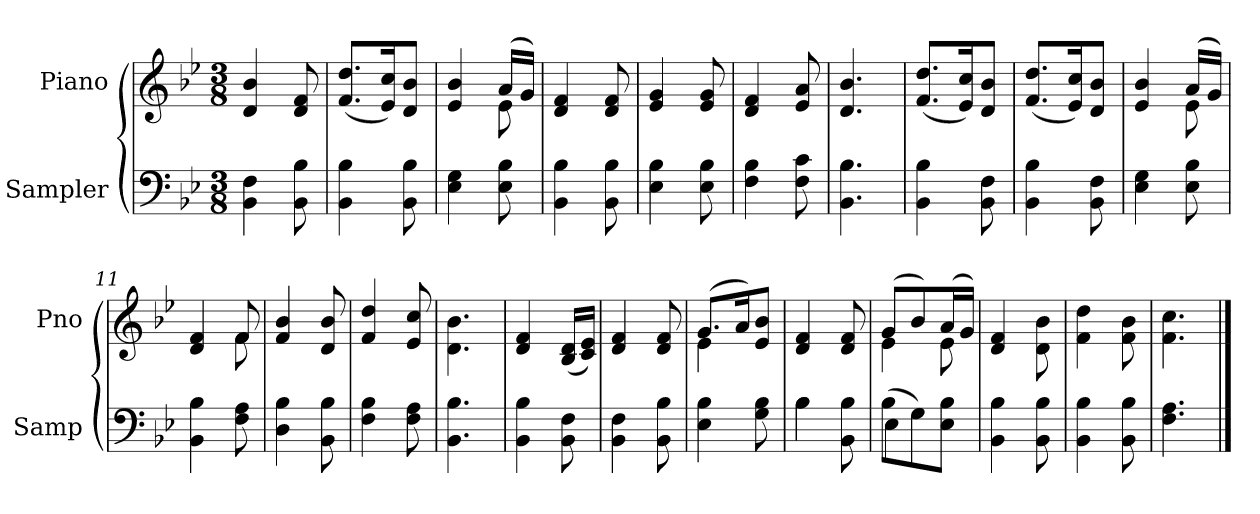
**kern	**kern
*part2	*part1
*staff2	*staff1
*I"Sampler	*I"Piano
*I'Samp	*I'Pno
*clefF4	*clefG2
*k[b-e-]	*k[b-e-]
*B-:	*B-:
*M3/8	*M3/8
=1	=1
4BB- 4F	4d 4b-
8BB- 8B-	8d 8f
=2	=2
4BB- 4B-	(8.f/ 8.dd/L
.	16e-/ 16cc/K)
8BB- 8B-	8d/ 8b-/J
=3	=3
*	*^
4E- 4G	4e- 4b-	4ryy
8E- 8B-	(16a/LL	8e-
.	16g/JJ)	.
*	*v	*v
=4	=4
4BB- 4B-	4d 4f
8BB- 8B-	8d 8f
=5	=5
4E- 4B-	4e- 4g
8E- 8B-	8e- 8g
=6	=6
4F 4B-	4d 4f
8F 8c	8e- 8a
=7	=7
4.BB- 4.B-	4.d 4.b-
=8	=8
4BB- 4B-	(8.f/ 8.dd/L
.	16e-/ 16cc/K)
8BB- 8F	8d/ 8b-/J
=9	=9
4BB- 4B-	(8.f/ 8.dd/L
.	16e-/ 16cc/K)
8BB- 8F	8d/ 8b-/J
=10	=10
*	*^
4E- 4G	4e- 4b-	4ryy
8E- 8B-	(16a/LL	8e-
.	16g/JJ)	.
=11	=11	=11
4BB- 4B-	4d 4f	4ryy
8F 8A	8f/	8f
*	*v	*v
=12	=12
4D 4B-	4f 4b-
8BB- 8B-	8d 8b-
=13	=13
4F 4B-	4f 4dd
8F 8A	8e- 8cc
=14	=14
4.BB- 4.B-	4.d\ 4.b-\
=15	=15
4BB- 4B-	4d 4f
8BB- 8F	(16B-/ 16d/LL
.	16c/ 16e-/JJ)
=16	=16
4BB- 4F	4d 4f
8BB- 8B-	8d 8f
=17	=17
*	*^
4E- 4B-	(8.g/L	4e-
.	16a/K)	.
8G 8B-	8e-/ 8b-/J	8ryy
*	*v	*v
=18	=18
*^	*
4B-\	4B-	4d 4f
8BB- 8B-	8ryy	8d 8f
=19	=19	=19
*	*	*^
(8B-\L	4E-	(8g/L	4e-
8G\)	.	8b-/)	.
8E-\ 8B-\J	8ryy	(16a/L	8e-
.	.	16g/JJ)	.
*v	*v	*	*
*	*v	*v
=20	=20
4BB- 4B-	4d 4f
8BB- 8B-	8d\ 8b-\
=21	=21
4BB- 4B-	4f\ 4dd\
8BB- 8B-	8f\ 8b-\
=22	=22
4.F 4.A	4.f\ 4.cc\
==	==
*-	*-
